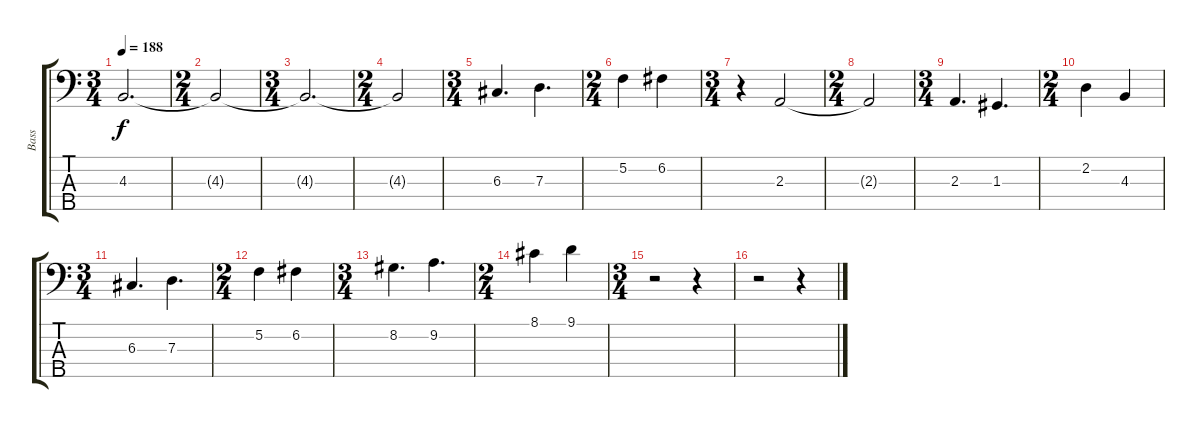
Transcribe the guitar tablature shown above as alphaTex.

\track ("Bass" "Bass") {instrument electricbassfinger}
\staff {score tabs}
\tuning (F2 C2 G1 D1 A0) {hide}
\ts (3 4)
\tempo 188
\clef f4
\ks c
4.3.2{d dy f volume 13} |
\ts (2 4)
4.3{t}.2 |
\ts (3 4)
4.3{t}.2{d} |
\ts (2 4)
4.3{t}.2 |
\ts (3 4)
6.3.4{d volume 13} 7.3.4{d} |
\ts (2 4)
5.2.4 6.2.4 |
\ts (3 4)
r.4 2.3.2 |
\ts (2 4)
2.3{t}.2 |
\ts (3 4)
2.3.4{d} 1.3.4{d} |
\ts (2 4)
2.2.4 4.3.4 |
\ts (3 4)
6.3.4{d volume 13} 7.3.4{d} |
\ts (2 4)
5.2.4 6.2.4 |
\ts (3 4)
8.2.4{d} 9.2.4{d} |
\ts (2 4)
8.1.4 9.1.4 |
\ts (3 4)
r.2 r.4 |
r.2 r.4
